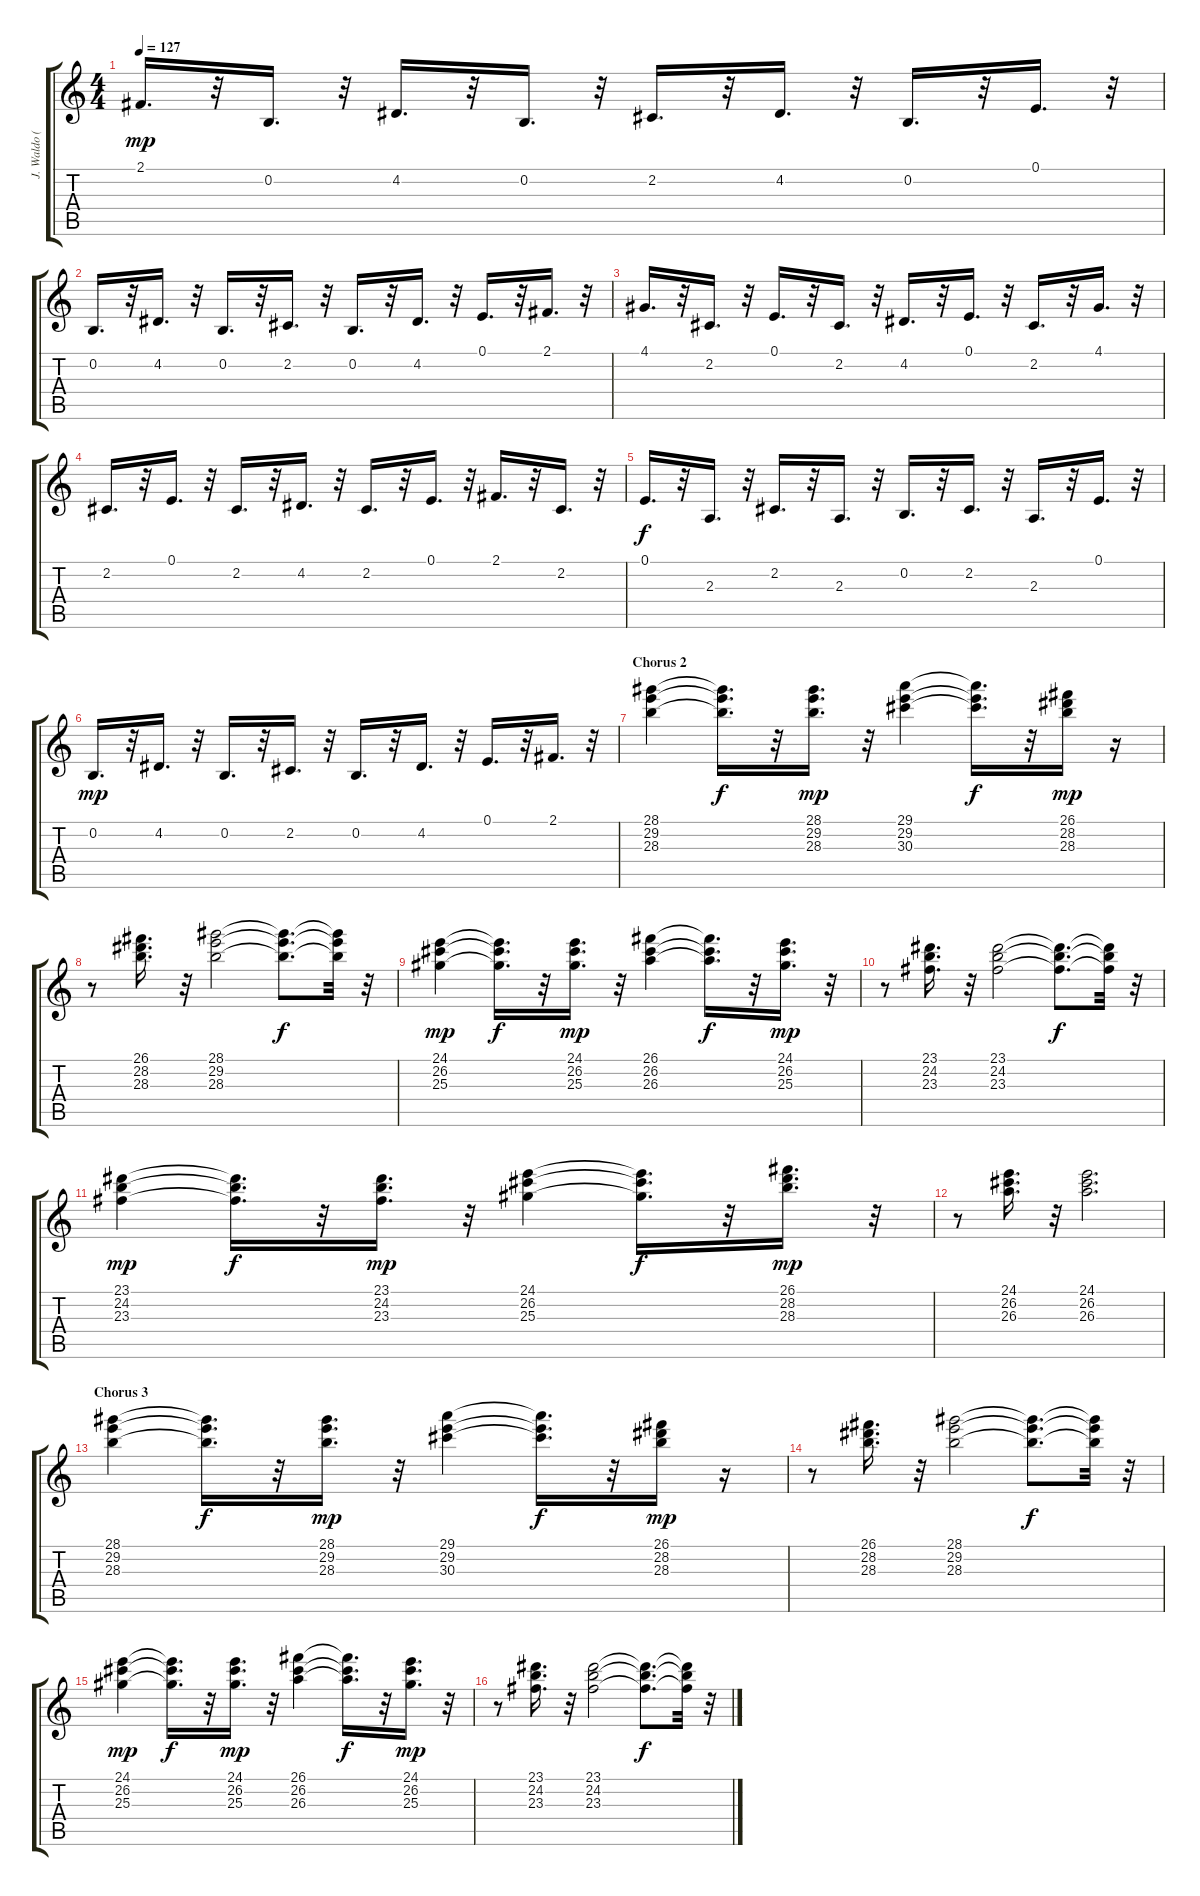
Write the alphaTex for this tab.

\track ("J. Waldo (Left)" "J. Waldo (") {instrument reedorgan}
\staff {score tabs}
\tuning (E4 B3 G3 D3 A2 E2) {hide}
\ts (4 4)
\tempo 127
\clef g2
\ks c
2.1.16{d dy mp} r.32 0.2.16{d} r.32 4.2.16{d} r.32 0.2.16{d} r.32 2.2.16{d} r.32 4.2.16{d} r.32 0.2.16{d} r.32 0.1.16{d} r.32 |
0.2.16{d} r.32 4.2.16{d} r.32 0.2.16{d} r.32 2.2.16{d} r.32 0.2.16{d} r.32 4.2.16{d} r.32 0.1.16{d} r.32 2.1.16{d} r.32 |
4.1.16{d} r.32 2.2.16{d} r.32 0.1.16{d} r.32 2.2.16{d} r.32 4.2.16{d} r.32 0.1.16{d} r.32 2.2.16{d} r.32 4.1.16{d} r.32 |
2.2.16{d} r.32 0.1.16{d} r.32 2.2.16{d} r.32 4.2.16{d} r.32 2.2.16{d} r.32 0.1.16{d} r.32 2.1.16{d} r.32 2.2.16{d} r.32 |
0.1.16{d dy f} r.32 2.3.16{d} r.32 2.2.16{d} r.32 2.3.16{d} r.32 0.2.16{d} r.32 2.2.16{d} r.32 2.3.16{d} r.32 0.1.16{d} r.32 |
0.2.16{d dy mp} r.32 4.2.16{d} r.32 0.2.16{d} r.32 2.2.16{d} r.32 0.2.16{d} r.32 4.2.16{d} r.32 0.1.16{d} r.32 2.1.16{d} r.32 |
\section ("" "Chorus 2")
(28.1 29.2 28.3).4{volume 12} (28.1{t} 29.2{t} 28.3{t}).16{d dy f} r.32 (28.1 29.2 28.3).16{d dy mp} r.32 (29.1 29.2 30.3).4 (29.1{t} 29.2{t} 30.3{t}).16{d dy f} r.32 (26.1 28.2 28.3).16{dy mp} r.16 |
r.8 (26.1 28.2 28.3).16{d} r.32 (28.1 29.2 28.3).2 (28.1{t} 29.2{t} 28.3{t}).8{d dy f} (28.1{t} 29.2{t} 28.3{t}).32 r.32 |
(24.1 26.2 25.3).4{dy mp} (24.1{t} 26.2{t} 25.3{t}).16{d dy f} r.32 (24.1 26.2 25.3).16{d dy mp} r.32 (26.1 26.2 26.3).4 (26.1{t} 26.2{t} 26.3{t}).16{d dy f} r.32 (24.1 26.2 25.3).16{d dy mp} r.32 |
r.8 (23.1 24.2 23.3).16{d} r.32 (23.1 24.2 23.3).2 (23.1{t} 24.2{t} 23.3{t}).8{d dy f} (23.1{t} 24.2{t} 23.3{t}).32 r.32 |
(23.1 24.2 23.3).4{dy mp} (23.1{t} 24.2{t} 23.3{t}).16{d dy f} r.32 (23.1 24.2 23.3).16{d dy mp} r.32 (24.1 26.2 25.3).4 (24.1{t} 26.2{t} 25.3{t}).16{d dy f} r.32 (26.1 28.2 28.3).16{d dy mp} r.32 |
r.8 (24.1 26.2 26.3).16{d} r.32 (24.1 26.2 26.3).2{d} |
\section ("" "Chorus 3")
(28.1 29.2 28.3).4 (28.1{t} 29.2{t} 28.3{t}).16{d dy f} r.32 (28.1 29.2 28.3).16{d dy mp} r.32 (29.1 29.2 30.3).4 (29.1{t} 29.2{t} 30.3{t}).16{d dy f} r.32 (26.1 28.2 28.3).16{dy mp} r.16 |
r.8 (26.1 28.2 28.3).16{d} r.32 (28.1 29.2 28.3).2 (28.1{t} 29.2{t} 28.3{t}).8{d dy f} (28.1{t} 29.2{t} 28.3{t}).32 r.32 |
(24.1 26.2 25.3).4{dy mp} (24.1{t} 26.2{t} 25.3{t}).16{d dy f} r.32 (24.1 26.2 25.3).16{d dy mp} r.32 (26.1 26.2 26.3).4 (26.1{t} 26.2{t} 26.3{t}).16{d dy f} r.32 (24.1 26.2 25.3).16{d dy mp} r.32 |
r.8 (23.1 24.2 23.3).16{d} r.32 (23.1 24.2 23.3).2 (23.1{t} 24.2{t} 23.3{t}).8{d dy f} (23.1{t} 24.2{t} 23.3{t}).32 r.32
